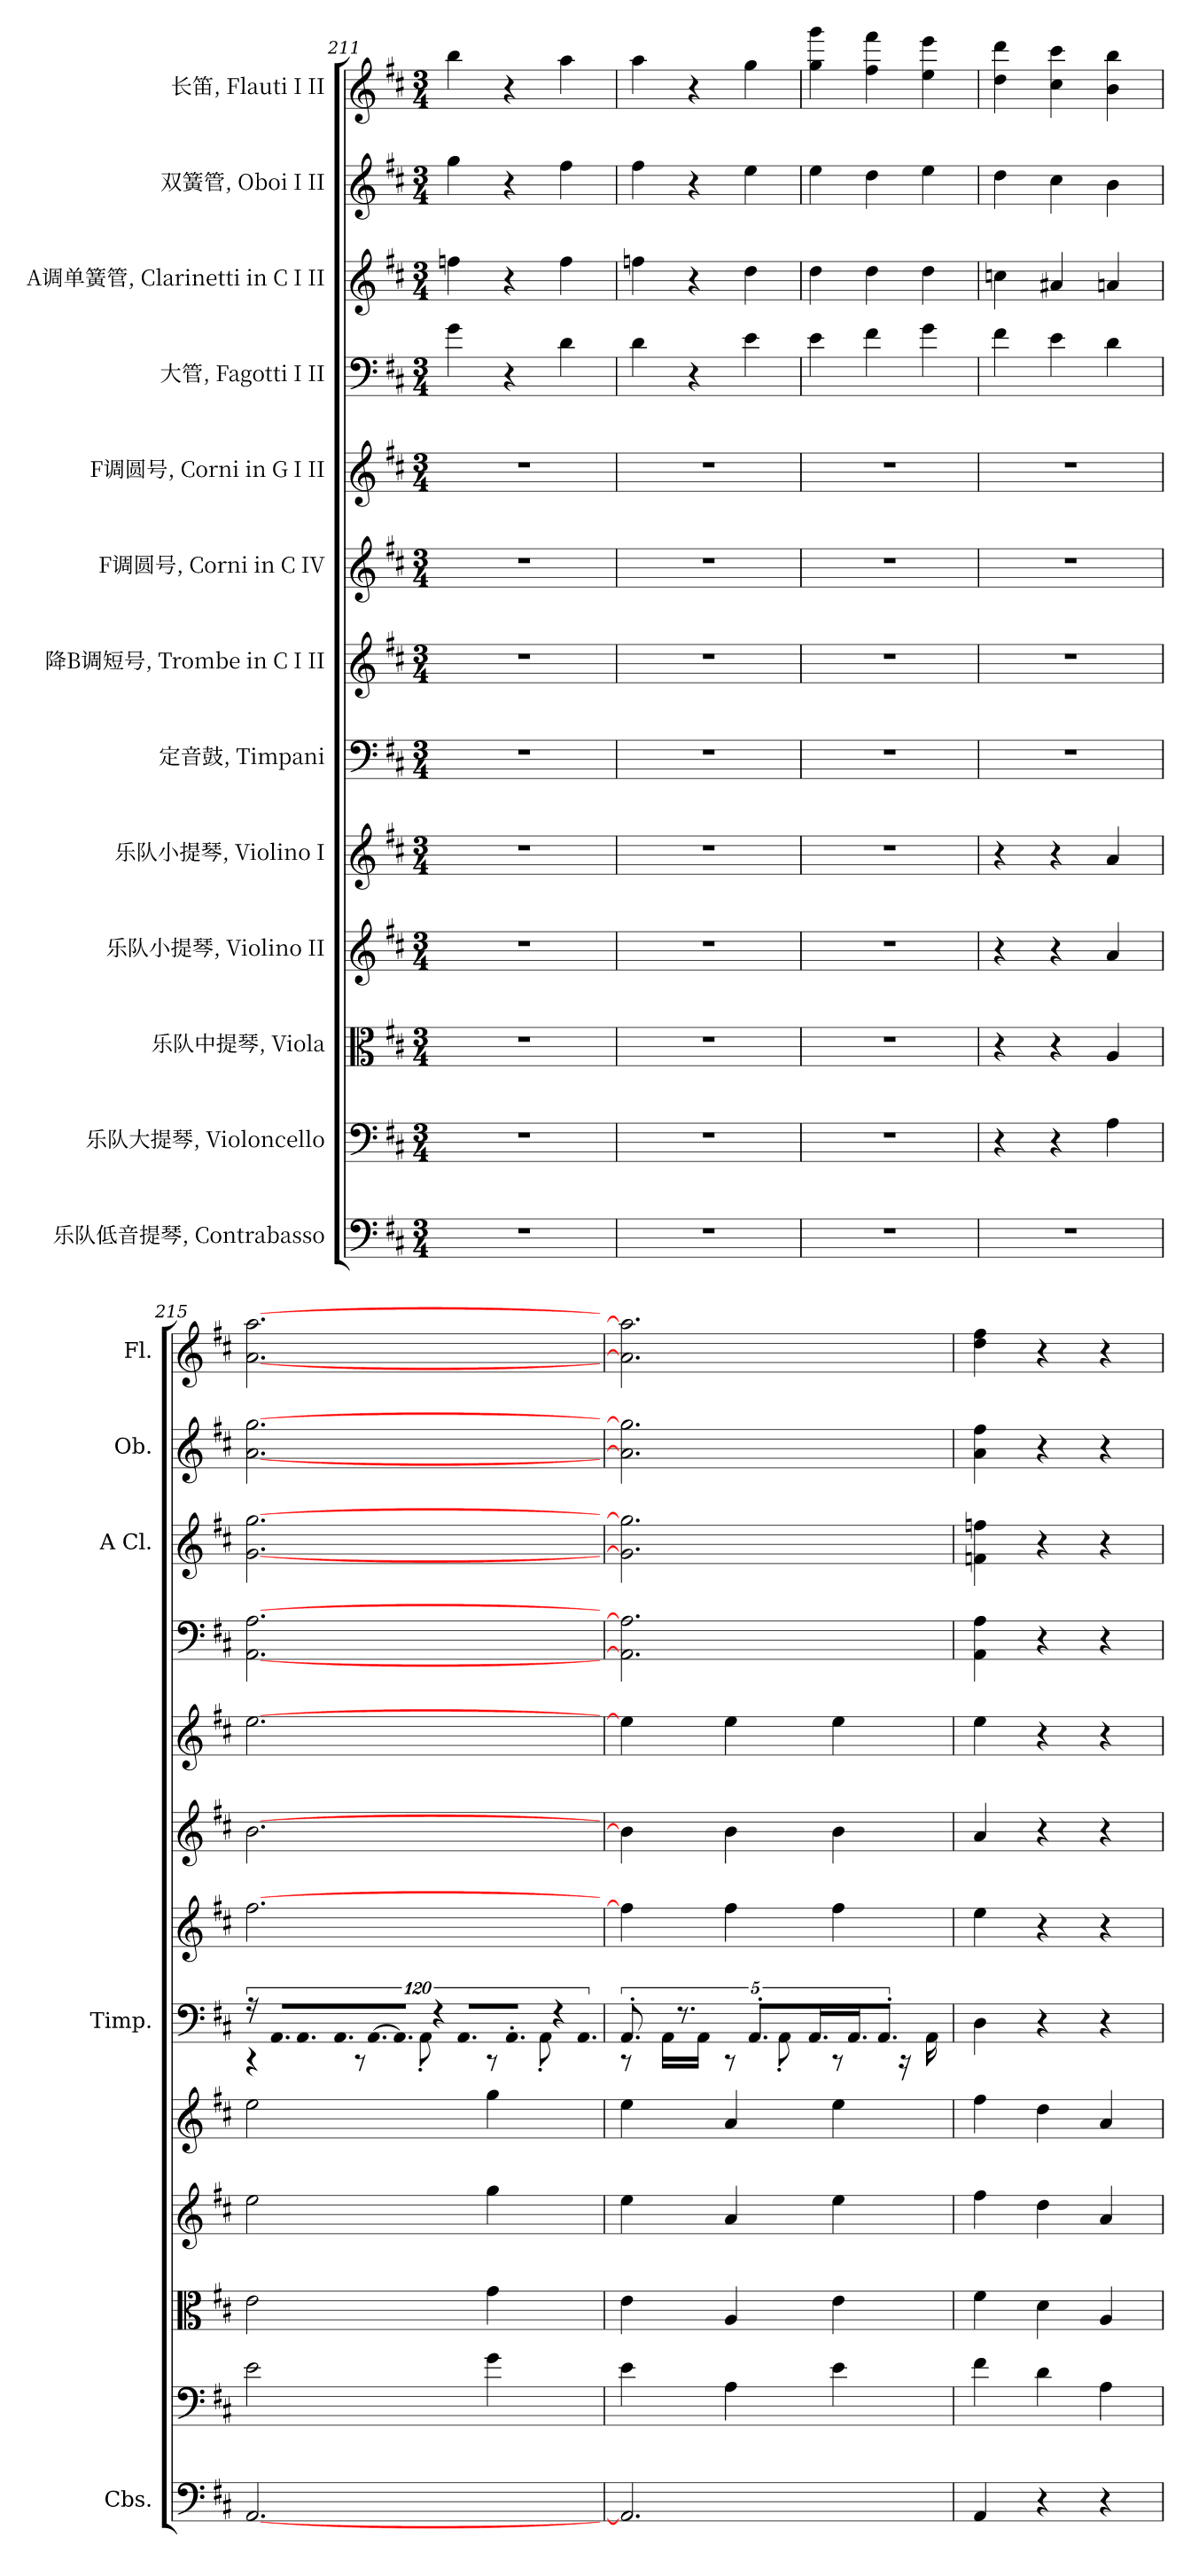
**kern	**kern	**kern	**kern	**kern	**kern	**kern	**kern	**kern	**kern	**kern	**kern	**kern
*part13	*part12	*part11	*part10	*part9	*part8	*part7	*part6	*part5	*part4	*part3	*part2	*part1
*staff13	*staff12	*staff11	*staff10	*staff9	*staff8	*staff7	*staff6	*staff5	*staff4	*staff3	*staff2	*staff1
*I"乐队低音提琴, Contrabasso	*I"乐队大提琴, Violoncello	*I"乐队中提琴, Viola	*I"乐队小提琴, Violino II	*I"乐队小提琴, Violino I	*I"定音鼓, Timpani	*I"降B调短号, Trombe in C I II	*I"F调圆号, Corni in C IV	*I"F调圆号, Corni in G I II	*I"大管, Fagotti I II	*I"A调单簧管, Clarinetti in C I II	*I"双簧管, Oboi I II	*I"长笛, Flauti I II
*I'Cbs.	*	*	*	*	*I'Timp.	*	*	*	*	*I'A Cl.	*I'Ob.	*I'Fl.
*clefF4	*clefF4	*clefC3	*clefG2	*clefG2	*clefF4	*clefG2	*clefG2	*clefG2	*clefF4	*clefG2	*clefG2	*clefG2
*ITrd7c12	*	*	*	*	*	*ITrd1c2	*ITrd4c7	*ITrd4c7	*	*ITrd2c3	*	*
*k[f#c#]	*k[f#c#]	*k[f#c#]	*k[f#c#]	*k[f#c#]	*k[f#c#]	*k[]	*k[f#]	*k[f#]	*k[f#c#]	*k[f#c#g#d#a#]	*k[f#c#]	*k[f#c#]
*M3/4	*M3/4	*M3/4	*M3/4	*M3/4	*M3/4	*M3/4	*M3/4	*M3/4	*M3/4	*M3/4	*M3/4	*M3/4
*MM350	*MM350	*MM350	*MM350	*MM350	*MM350	*MM350	*MM350	*MM350	*MM350	*MM350	*MM350	*MM350
=211	=211	=211	=211	=211	=211	=211	=211	=211	=211	=211	=211	=211
2.r	2.r	2.r	2.r	2.r	2.r	2.r	2.r	2.r	4g\	4ddn\	4gg\	4bb\
.	.	.	.	.	.	.	.	.	4r	4r	4r	4r
*	*	*	*	*	*	*	*	*	*	*	*	*MM318
.	.	.	.	.	.	.	.	.	4d\	4dd\	4ff#\	4aa\
=212	=212	=212	=212	=212	=212	=212	=212	=212	=212	=212	=212	=212
*	*	*	*	*	*	*	*	*	*	*	*	*MM350
2.r	2.r	2.r	2.r	2.r	2.r	2.r	2.r	2.r	4d\	4ddn\	4ff#\	4aa\
.	.	.	.	.	.	.	.	.	4r	4r	4r	4r
*	*	*	*	*	*	*	*	*	*	*	*	*MM318
.	.	.	.	.	.	.	.	.	4e\	4b\	4ee\	4gg\
=213	=213	=213	=213	=213	=213	=213	=213	=213	=213	=213	=213	=213
*	*	*	*	*	*	*	*	*	*	*	*	*MM350
2.r	2.r	2.r	2.r	2.r	2.r	2.r	2.r	2.r	4e\	4b\	4ee\	4gg\ 4ggg\
.	.	.	.	.	.	.	.	.	4f#\	4b\	4dd\	4ff#\ 4fff#\
*	*	*	*	*	*	*	*	*	*	*	*	*MM318
.	.	.	.	.	.	.	.	.	4g\	4b\	4ee\	4ee\ 4eee\
=214	=214	=214	=214	=214	=214	=214	=214	=214	=214	=214	=214	=214
*	*	*	*	*	*	*	*	*	*	*	*	*MM350
2.r	4r	4r	4r	4r	2.r	2.r	2.r	2.r	4f#\	4an\	4dd\	4dd\ 4ddd\
.	4r	4r	4r	4r	.	.	.	.	4e\	4f##X/	4cc#\	4cc#\ 4ccc#\
*	*	*	*	*	*	*	*	*	*	*	*	*MM318
.	4A\	4A/	4a/	4a/	.	.	.	.	4d\	4f#X/	4b\	4b\ 4bb\
!!LO:PB:g=z
=215	=215	=215	=215	=215	=215	=215	=215	=215	=215	=215	=215	=215
*	*	*	*	*	*	*	*	*	*	*	*	*MM350
!	!	!	!	!	!LO:N:vis=32.	!	!	!	!	!	!	!
*	*	*	*	*	*^	*	*	*	*	*	*	*
[2.AAA/	2e\	2e\	2ee\	2ee\	1920%103r	4r	[2.ee\	[2.e\	[2.a\	[2.AA\ [2.A\	[2.e\ [2.ee\	[2.a\ [2.gg\	[2.a\ [2.aa\
!	!	!	!	!	!LO:N:vis=32.	!	!	!	!	!	!	!	!
.	.	.	.	.	1920%103AA/KLL	.	.	.	.	.	.	.	.
!	!	!	!	!	!LO:N:vis=16.	!	!	!	!	!	!	!	!
.	.	.	.	.	960%103AA/	.	.	.	.	.	.	.	.
!	!	!	!	!	!LO:N:vis=32.	!	!	!	!	!	!	!	!
.	.	.	.	.	1920%103AA/L	.	.	.	.	.	.	.	.
.	.	.	.	.	.	8r	.	.	.	.	.	.	.
!	!	!	!	!	!LO:N:vis=32.	!	!	!	!	!	!	!	!
.	.	.	.	.	[1920%103AA/	.	.	.	.	.	.	.	.
!	!	!	!	!	!LO:N:vis=32.	!	!	!	!	!	!	!	!
.	.	.	.	.	1920%103AA/JJJ]	.	.	.	.	.	.	.	.
.	.	.	.	.	.	8AA'\	.	.	.	.	.	.	.
!	!	!	!	!	!LO:N:vis=32.	!	!	!	!	!	!	!	!
.	.	.	.	.	1920%103r	.	.	.	.	.	.	.	.
!	!	!	!	!	!LO:N:vis=16.	!	!	!	!	!	!	!	!
.	.	.	.	.	960%103AA/LL	.	.	.	.	.	.	.	.
.	4g\	4g\	4gg\	4gg\	.	8r	.	.	.	.	.	.	.
!	!	!	!	!	!LO:N:vis=16.	!	!	!	!	!	!	!	!
.	.	.	.	.	960%103AA'/JJ	.	.	.	.	.	.	.	.
.	.	.	.	.	.	8AA'\	.	.	.	.	.	.	.
!	!	!	!	!	!LO:N:vis=32.	!	!	!	!	!	!	!	!
.	.	.	.	.	1920%103r	.	.	.	.	.	.	.	.
!	!	!	!	!	!LO:N:vis=32.	!	!	!	!	!	!	!	!
.	.	.	.	.	1920%103AA/	.	.	.	.	.	.	.	.
960ryy	960ryy	960ryy	960ryy	960ryy	.	960ryy	960ryy	960ryy	960ryy	960ryy	960ryy	960ryy	960ryy
=216	=216	=216	=216	=216	=216	=216	=216	=216	=216	=216	=216	=216	=216
*	*	*	*	*	*	*	*	*	*	*	*	*	*MM350
2.AAA/]	4e\	4e\	4ee\	4ee\	10.AA'/	8r	4ee\]	4e\]	4a\]	2.AA\] 2.A\]	2.e\] 2.ee\]	2.a\] 2.gg\]	2.a\] 2.aa\]
.	.	.	.	.	.	16AA\LL	.	.	.	.	.	.	.
.	.	.	.	.	10.r	.	.	.	.	.	.	.	.
.	.	.	.	.	.	16AA\JJ	.	.	.	.	.	.	.
.	4A\	4A/	4a/	4a/	.	8r	4ee\	4e\	4a\	.	.	.	.
.	.	.	.	.	10.AA'/L	.	.	.	.	.	.	.	.
.	.	.	.	.	.	8AA'\	.	.	.	.	.	.	.
.	.	.	.	.	20.AA/L	.	.	.	.	.	.	.	.
.	4e\	4e\	4ee\	4ee\	.	8r	4ee\	4e\	4a\	.	.	.	.
.	.	.	.	.	20.AA/J	.	.	.	.	.	.	.	.
.	.	.	.	.	10.AA'/J	.	.	.	.	.	.	.	.
.	.	.	.	.	.	16r	.	.	.	.	.	.	.
.	.	.	.	.	.	16AA\	.	.	.	.	.	.	.
*	*	*	*	*	*v	*v	*	*	*	*	*	*	*
=217	=217	=217	=217	=217	=217	=217	=217	=217	=217	=217	=217	=217
*	*	*	*	*	*	*	*	*	*	*	*	*MM350
4AAA/	4f#\	4f#\	4ff#\	4ff#\	4D\	4dd\	4d/	4a\	4AA\ 4A\	4dn\ 4ddn\	4a\ 4ff#\	4dd\ 4ff#\
4r	4d\	4d\	4dd\	4dd\	4r	4r	4r	4r	4r	4r	4r	4r
*	*	*	*	*	*	*	*	*	*	*	*	*MM318
4r	4A\	4A/	4a/	4a/	4r	4r	4r	4r	4r	4r	4r	4r
=	=	=	=	=	=	=	=	=	=	=	=	=
*-	*-	*-	*-	*-	*-	*-	*-	*-	*-	*-	*-	*-
